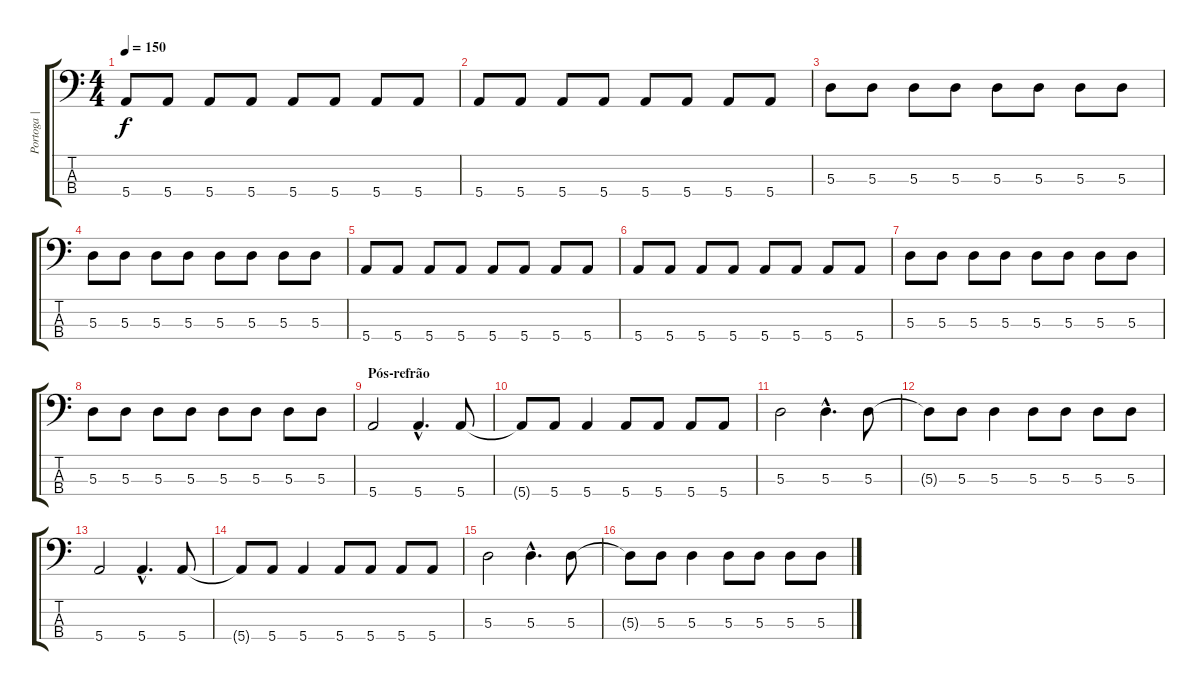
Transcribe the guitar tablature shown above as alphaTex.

\track ("Portoga | Baixo" "Portoga | ") {instrument synthbass2}
\staff {score tabs}
\tuning (G2 D2 A1 E1) {hide}
\ts (4 4)
\tempo 150
\clef f4
\ks c
5.4.8{dy f} 5.4.8 5.4.8 5.4.8 5.4.8 5.4.8 5.4.8 5.4.8 |
5.4.8 5.4.8 5.4.8 5.4.8 5.4.8 5.4.8 5.4.8 5.4.8 |
5.3.8 5.3.8 5.3.8 5.3.8 5.3.8 5.3.8 5.3.8 5.3.8 |
5.3.8 5.3.8 5.3.8 5.3.8 5.3.8 5.3.8 5.3.8 5.3.8 |
5.4.8 5.4.8 5.4.8 5.4.8 5.4.8 5.4.8 5.4.8 5.4.8 |
5.4.8 5.4.8 5.4.8 5.4.8 5.4.8 5.4.8 5.4.8 5.4.8 |
5.3.8 5.3.8 5.3.8 5.3.8 5.3.8 5.3.8 5.3.8 5.3.8 |
5.3.8 5.3.8 5.3.8 5.3.8 5.3.8 5.3.8 5.3.8 5.3.8 |
\section ("" "Pós-refrão")
5.4.2 5.4{hac}.4{d} 5.4.8 |
5.4{t}.8 5.4.8 5.4.4 5.4.8 5.4.8 5.4.8 5.4.8 |
5.3.2 5.3{hac}.4{d} 5.3.8 |
5.3{t}.8 5.3.8 5.3.4 5.3.8 5.3.8 5.3.8 5.3.8 |
5.4.2 5.4{hac}.4{d} 5.4.8 |
5.4{t}.8 5.4.8 5.4.4 5.4.8 5.4.8 5.4.8 5.4.8 |
5.3.2 5.3{hac}.4{d} 5.3.8 |
5.3{t}.8 5.3.8 5.3.4 5.3.8 5.3.8 5.3.8 5.3.8
